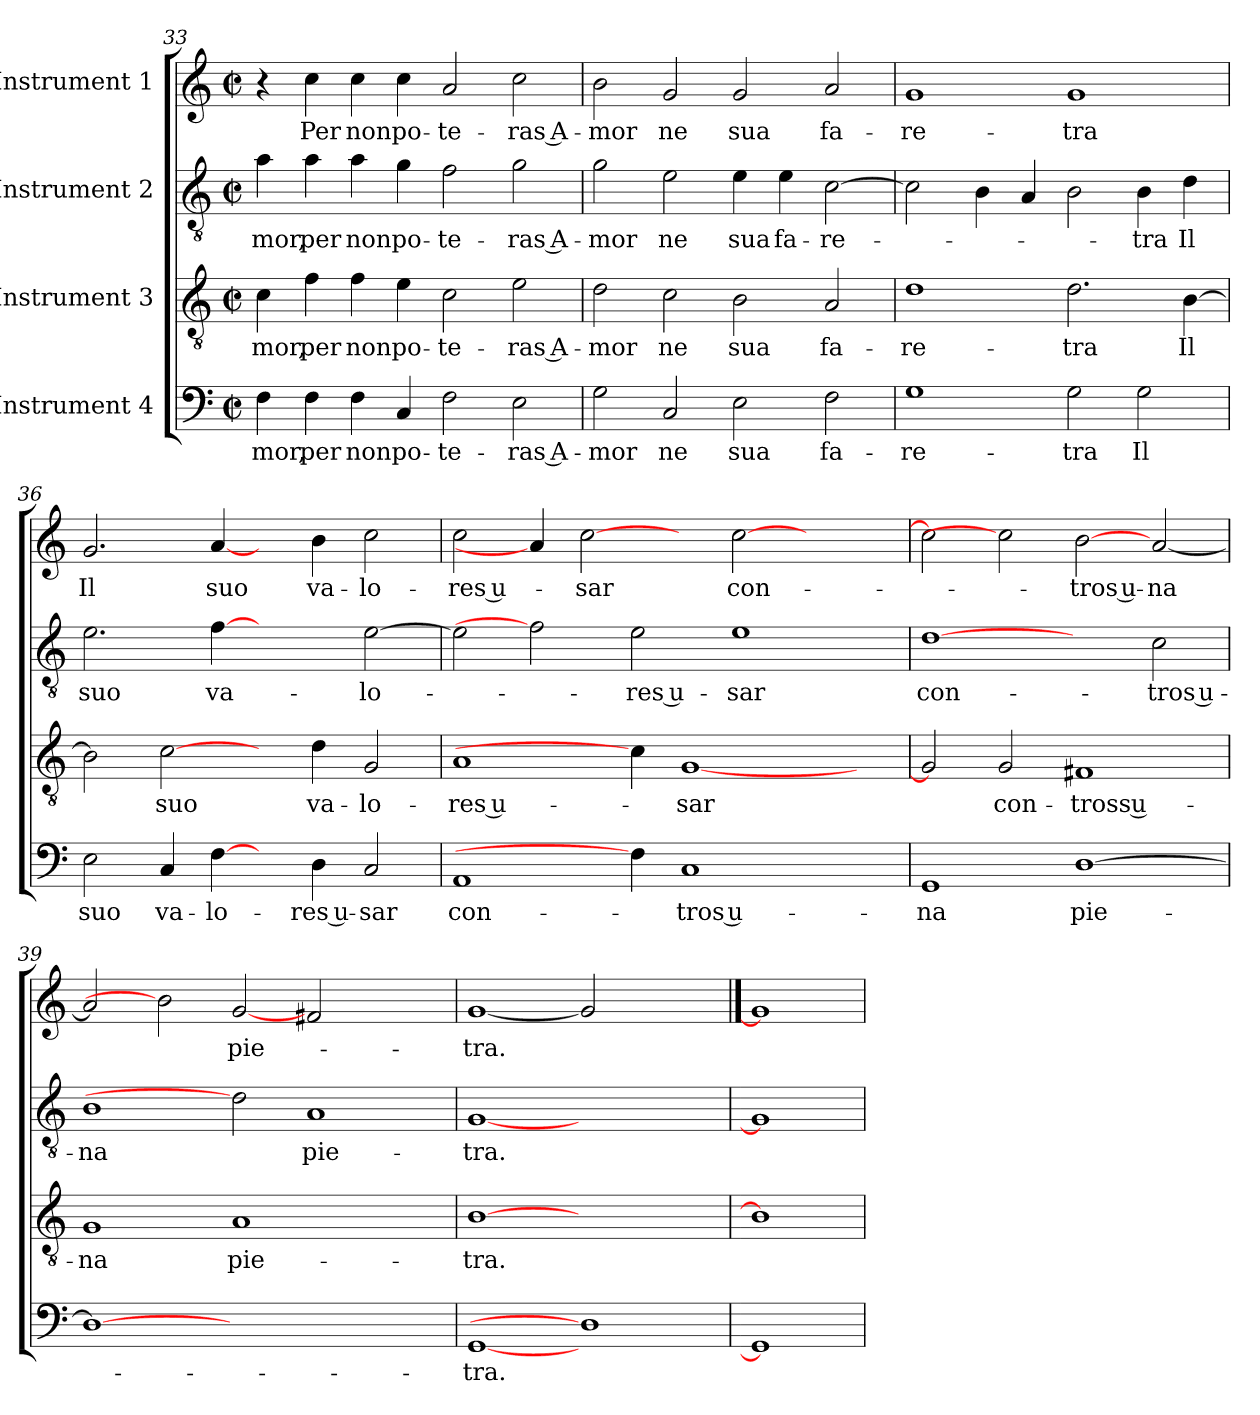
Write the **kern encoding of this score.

**kern	**text	**kern	**text	**kern	**text	**kern	**text
*part4	*part4	*part3	*part3	*part2	*part2	*part1	*part1
*staff4	*staff4	*staff3	*staff3	*staff2	*staff2	*staff1	*staff1
*I"Instrument 4	*	*I"Instrument 3	*	*I"Instrument 2	*	*I"Instrument 1	*
*clefF4	*	*clefGv2	*	*clefGv2	*	*clefG2	*
*M2/2	*	*M2/2	*	*M2/2	*	*M2/2	*
*met(c|)	*	*met(c|)	*	*met(c|)	*	*met(c|)	*
=33	=33	=33	=33	=33	=33	=33	=33
!	!LO:LY:b:cj	!	!LO:LY:b:cj	!	!LO:LY:b:cj	!	!
4F\	-mor,	4c\	-mor,	4a\	-mor,	4r	.
!	!LO:LY:b:cj	!	!LO:LY:b:cj	!	!LO:LY:b:cj	!	!LO:LY:b:cj
4F\	per	4f\	per	4a\	per	4cc\	Per
!	!LO:LY:b:cj	!	!LO:LY:b:cj	!	!LO:LY:b:cj	!	!LO:LY:b:cj
4F\	non	4f\	non	4a\	non	4cc\	non
!	!LO:LY:b:cj	!	!LO:LY:b:cj	!	!LO:LY:b:cj	!	!LO:LY:b:cj
4C/	po-	4e\	po-	4g\	po-	4cc\	po-
!	!LO:LY:b:cj	!	!LO:LY:b:cj	!	!LO:LY:b:cj	!	!LO:LY:b:cj
2F\	-te-	2c\	-te-	2f\	-te-	2a/	-te-
!	!LO:LY:b:rj	!	!LO:LY:b:rj	!	!LO:LY:b:rj	!	!LO:LY:b:rj
2E\	-ras A-	2e\	-ras A-	2g\	-ras A-	2cc\	-ras A-
=34	=34	=34	=34	=34	=34	=34	=34
!	!LO:LY:b:cj	!	!LO:LY:b:cj	!	!LO:LY:b:cj	!	!LO:LY:b:cj
2G\	-mor	2d\	-mor	2g\	-mor	2b\	-mor
!	!LO:LY:b:cj	!	!LO:LY:b:cj	!	!LO:LY:b:cj	!	!LO:LY:b:cj
2C/	ne	2c\	ne	2e\	ne	2g/	ne
!	!LO:LY:b:cj	!	!LO:LY:b:cj	!	!LO:LY:b:cj	!	!LO:LY:b:cj
2E\	sua	2B\	sua	4e\	sua	2g/	sua
!	!	!	!	!	!LO:LY:b:cj	!	!
.	.	.	.	4e\	fa-	.	.
!	!LO:LY:b:cj	!	!LO:LY:b:cj	!	!LO:LY:b:cj	!	!LO:LY:b:cj
2F\	fa-	2A/	fa-	[>2c\	-re-	2a/	fa-
=35	=35	=35	=35	=35	=35	=35	=35
!	!LO:LY:b:cj	!	!LO:LY:b:cj	!	!	!	!LO:LY:b:cj
1G	-re-	1d	-re-	2c\]	.	1g	-re-
.	.	.	.	4B\	.	.	.
.	.	.	.	4A/	.	.	.
!	!LO:LY:b:cj	!	!LO:LY:b:cj	!	!	!	!LO:LY:b:cj
2G\	-tra	2.d\	-tra	2B\	.	1g	-tra
!	!LO:LY:b:cj	!	!	!	!LO:LY:b:cj	!	!
2G\	Il	.	.	4B\	-tra	.	.
!	!	!	!LO:LY:b:cj	!	!LO:LY:b:cj	!	!
.	.	[<4B\	Il	4d\	Il	.	.
!!LO:LB:g=z
=36	=36	=36	=36	=36	=36	=36	=36
!	!LO:LY:b:cj	!	!	!	!LO:LY:b:cj	!	!LO:LY:b:cj
2E\	suo	2B\]	.	2.e\	suo	2.g/	Il
!	!LO:LY:b:cj	!	!LO:LY:b:cj	!	!	!	!
4C/	va-	[2c\	suo	.	.	.	.
!	!LO:LY:b:cj	!	!	!	!LO:LY:b:cj	!	!LO:LY:b:cj
[4F\	-lo-	.	.	[4f\	va-	[4a/	suo
4ryy	.	4ryy	.	2ryy	.	4ryy	.
!	!LO:LY:b:rj	!	!LO:LY:b:cj	!	!	!	!LO:LY:b:cj
4D\	-res u-	4d\	va-	.	.	4b\	va-
!	!LO:LY:b:rj	!	!LO:LY:b:cj	!	!LO:LY:b:cj	!	!LO:LY:b:cj
2C/	-sar	2G/	-lo-	[>2e\	-lo-	2cc\	-lo-
=37	=37	=37	=37	=37	=37	=37	=37
!	!LO:LY:b:cj	!	!LO:LY:b:rj	!	!	!	!LO:LY:b:cj
1AA	con-	1A	-res u-	2e\]	.	2cc\	-res u-
.	.	.	.	2f\]	.	4a/]	.
!	!	!	!	!	!	!	!LO:LY:b:cj
.	.	.	.	.	.	[2cc	-sar
!	!	!	!	!	!LO:LY:b:rj	!	!
4F\]	.	4c\]	.	2e\	-res u-	.	.
!	!LO:LY:b:rj	!	!LO:LY:b:cj	!	!	!	!
1C	-tros u-	[<1G	-sar	.	.	4ryy	.
!	!	!	!	!	!LO:LY:b:cj	!	!LO:LY:b:cj
.	.	.	.	1e	-sar	[>2cc\	con-
.	.	.	.	.	.	2ryy	.
4ryy	.	4ryy	.	.	.	.	.
=38	=38	=38	=38	=38	=38	=38	=38
!	!LO:LY:b:cj	!	!	!	!LO:LY:b:cj	!	!
1GG	-na	2G/]	.	[1d	con-	2cc\]	.
!	!	!	!LO:LY:b:cj	!	!	!	!
.	.	2G/	con-	.	.	2cc]	.
!	!LO:LY:b:cj	!	!LO:LY:b:rj	!	!	!	!LO:LY:b:rj
[>1D	pie-	1F#X	-tross u-	2ryy	.	[2b	-tros u-
!	!	!	!	!	!LO:LY:b:rj	!	!LO:LY:b:cj
.	.	.	.	2c\	-tros u-	[<2a/	-na
=39	=39	=39	=39	=39	=39	=39	=39
!	!	!	!LO:LY:b:cj	!	!LO:LY:b:cj	!	!
1D_	.	1G	-na	1B	-na	2a/]	.
.	.	.	.	.	.	2b]	.
!	!	!	!LO:LY:b:cj	!	!	!	!LO:LY:b:cj
1.ryy	.	1A	pie-	2d]	.	[2g	pie-
!	!	!	!	!	!LO:LY:b:cj	!	!
.	.	.	.	1A	pie-	2f#X/	.
.	.	2ryy	.	.	.	2ryy	.
=40	=40	=40	=40	=40	=40	=40	=40
!	!LO:LY:b:cj	!	!LO:LY:b:cj	!	!LO:LY:b:cj	!	!LO:LY:b:cj
[1GG	-tra.	[1B	-tra.	[1G	-tra.	[1g	-tra.
1D]	.	1ryy	.	1ryy	.	2g]	.
.	.	.	.	.	.	2ryy	.
=41	==41	=41	==41	=41	==41	==41	==41
1GG]	.	1B]	.	1G]	.	1g]	.
=	=	=	=	=	=	=	=
*-	*-	*-	*-	*-	*-	*-	*-
